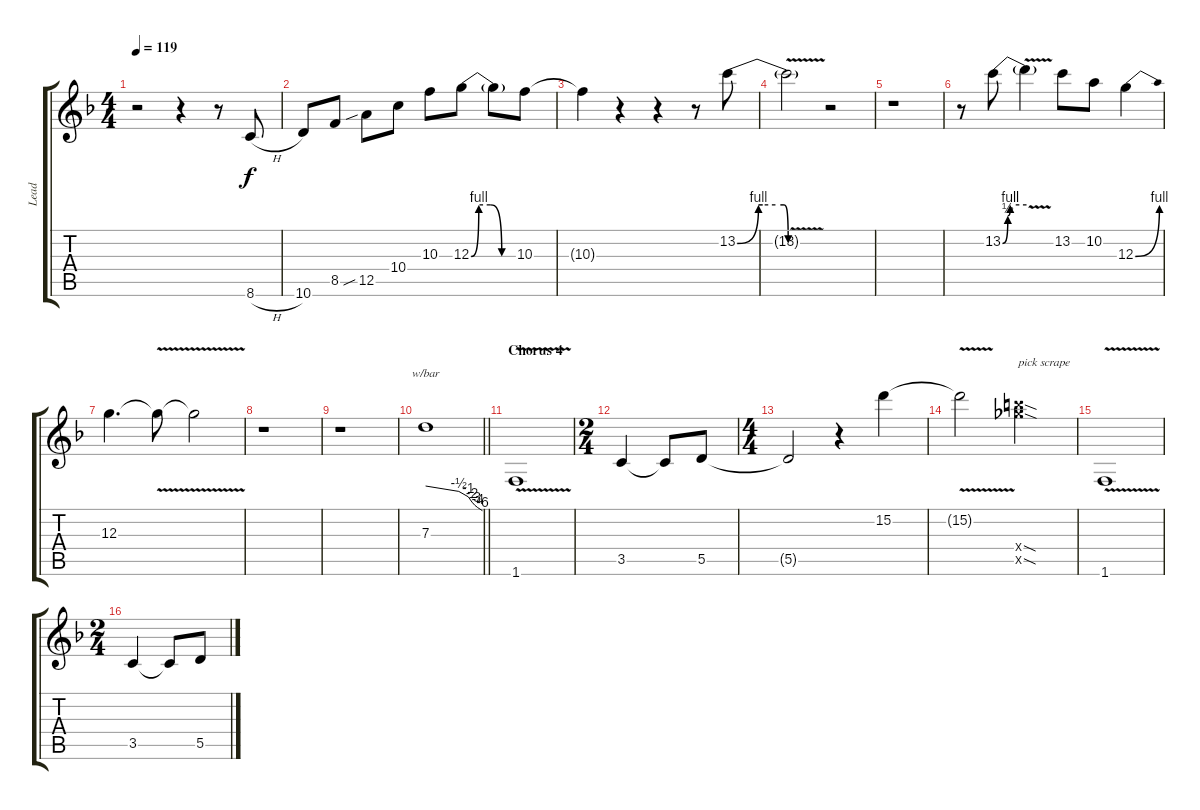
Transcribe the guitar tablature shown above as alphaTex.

\track ("Lead" "Lead") {instrument distortionguitar}
\staff {score tabs}
\tuning (E4 B3 G3 D3 A2 E2) {hide}
\ts (4 4)
\tempo 119
\clef g2
\ks f
r.2{dy f} r.4 r.8 8.6{h}.8 |
10.6.8 8.5.8 12.5{sib}.8 10.4.8 10.3.8 12.3{be (custom 0 0 10 4 25 4 40 0 60 0)}.8 12.3{t}.8 10.3.8 |
10.3{t}.4 r.4 r.4 r.8 13.2{be (custom 0 0 25 4 30 4 45 4 55 4 60 0)}.8 |
13.2{v t}.2 r.2 |
r.1 |
r.8 13.2{be (custom 0 0 13 2 19 4 60 4)}.8 13.2{v t}.4 13.2.8 10.2.8 12.3{be (bend 0 0 60 4)}.4 |
12.3.4{d} 12.3{v t}.8 12.3{v t}.2 |
r.1 |
r.1 |
\barLineRight lightlight
7.3.1{tbe (custom default 0 0 35 -2 45 -4 49 -8 52 -12 55 -16 60 -24)} |
\section ("" "Chorus 4")
1.6{v}.1 |
\ts (2 4)
3.5.4 3.5{t}.8 5.5.8 |
\ts (4 4)
5.5{t}.2 r.4 15.2.4 |
15.2{v t}.2 (21.4{sod x} 21.5{sod x}).2{txt "pick scrape"} |
1.6{v}.1 |
\ts (2 4)
3.5.4 3.5{t}.8 5.5.8
